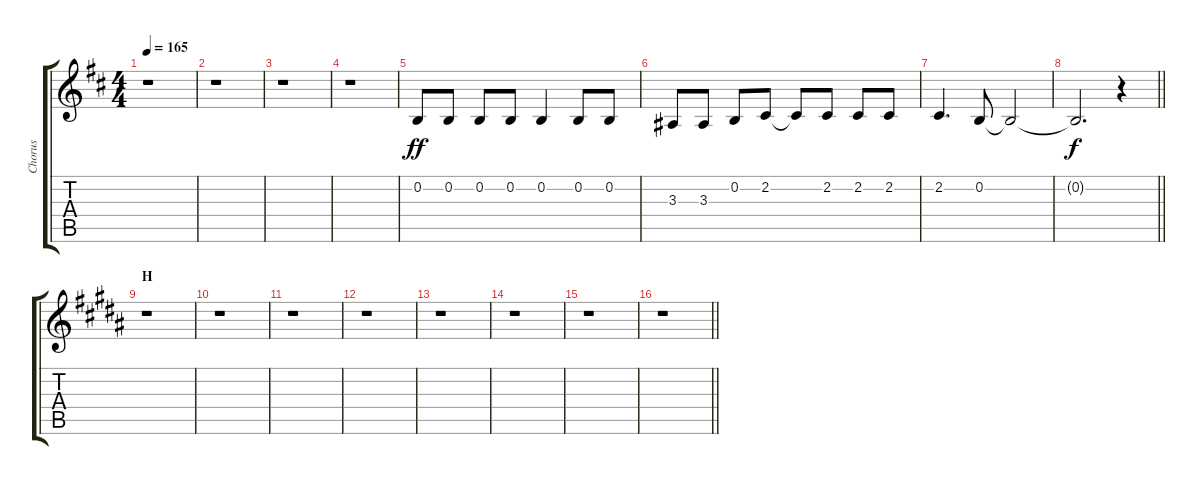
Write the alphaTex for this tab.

\track ("Chorus" "Chorus") {instrument voiceoohs}
\staff {score tabs}
\tuning (E4 B3 G3 D3 A2 E2) {hide}
\ts (4 4)
\tempo 165
\clef g2
\ks d
r.1{dy ff} |
r.1 |
r.1 |
r.1 |
0.2.8 0.2.8 0.2.8 0.2.8 0.2.4 0.2.8 0.2.8 |
3.3.8 3.3.8 0.2.8 2.2.8 2.2{t}.8 2.2.8 2.2.8 2.2.8 |
2.2.4{d} 0.2.8 0.2{t}.2 |
\barLineRight lightlight
0.2{t}.2{d dy f} r.4 |
\section ("" "H")
\ks b
r.1 |
r.1 |
r.1 |
r.1 |
r.1 |
r.1 |
r.1 |
\barLineRight lightlight
r.1
